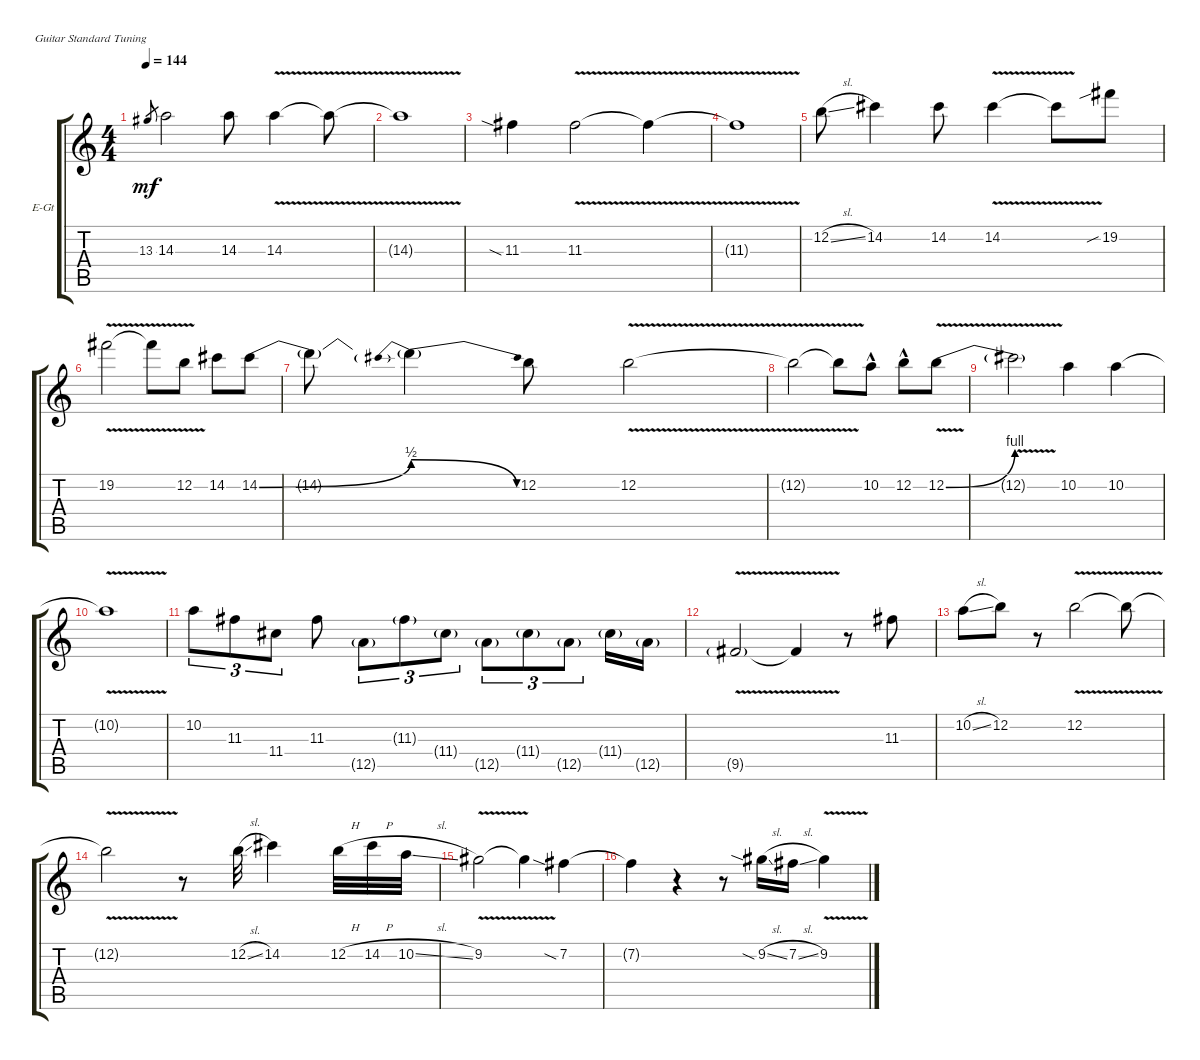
\bracketExtendMode groupsimilarinstruments
\firstSystemTrackNameOrientation horizontal
\otherSystemsTrackNameOrientation horizontal
\track ("Lead" "E-Gt") {instrument distortionguitar}
\staff {score tabs}
\tuning (E4 B3 G3 D3 A2 E2)
\ts (4 4)
\tempo 144
\clef g2
\ks c
13.3.8{gr dy mf} 14.3.2 14.3.8 14.3{v}.4 14.3{v t}.8 |
14.3{v t}.1 |
11.3{sia}.4 11.3{v}.2 11.3{v t}.4 |
11.3{v t}.1 |
12.2{sl}.8 14.2.4 14.2.8 14.2{v}.4 14.2{v t}.8 19.2{sib}.8 |
19.2{v}.2 19.2{v t}.8 12.2{v}.8 14.2.8 14.2{be (bend 0 0 15 2)}.8 |
14.2{t}.8 14.2{be (prebendrelease 0 2 15 0) t}.4 12.2.8 12.2{v}.2 |
12.2{v t}.2 12.2{t}.8 10.2{hac}.8 12.2{hac}.8 12.2{be (bend 0 0 15 4) v}.8 |
12.2{v t}.2 10.2.4 10.2.4 |
10.2{v t}.1 |
10.2.8{tu (3 2)} 11.3.8{tu (3 2)} 11.4.8{tu (3 2)} 11.3.8 12.5{g}.8{tu (3 2)} 11.3{g}.8{tu (3 2)} 11.4{g}.8{tu (3 2)} 12.5{g}.8{tu (3 2)} 11.4{g}.8{tu (3 2)} 12.5{g}.8{tu (3 2)} 11.4{g}.16 12.5{g}.16 |
9.5{v g}.2 9.5{v t}.4 r.8 11.3.8 |
10.2{sl}.8 12.2.8 r.8 12.2{v}.2 12.2{v t}.8 |
12.2{v t}.2 r.8 12.2{sl}.32 14.2.4 12.2{h}.32 14.2{h}.32 10.2{sl}.32 |
9.2{v}.2 9.2{v t}.4 7.2{sia}.4 |
7.2{t}.4 r.4 r.8 9.2{sia sl}.16 7.2{sl}.16 9.2{v}.4
